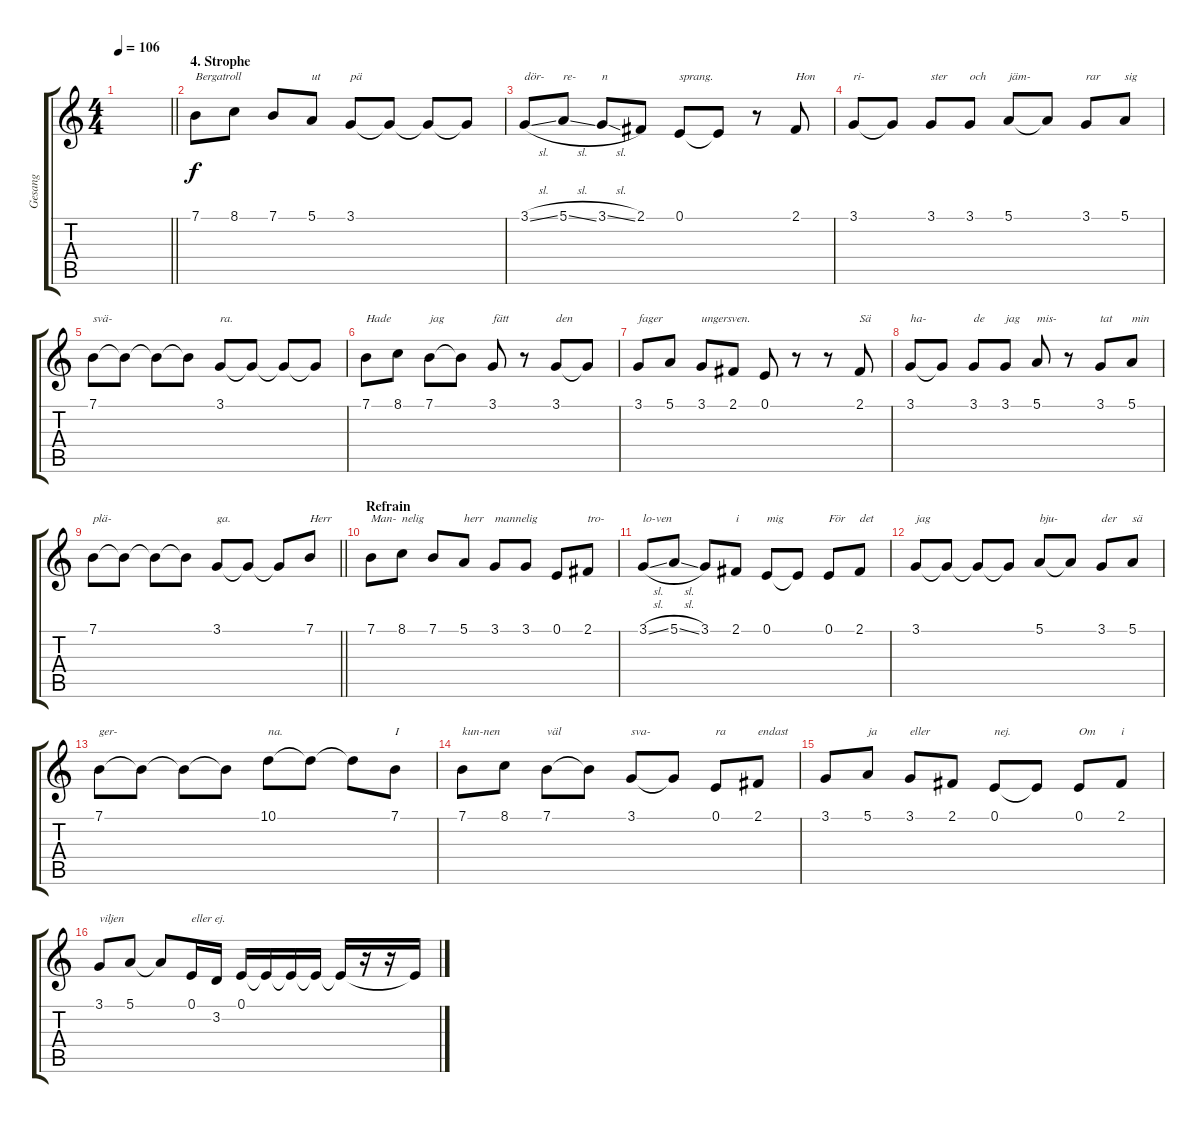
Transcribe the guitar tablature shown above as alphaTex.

\track ("Gesang" "Gesang") {instrument lead5charang}
\staff {score tabs}
\tuning (E4 B3 G3 D3 A2 E2) {hide}
\ts (4 4)
\tempo 106
\clef g2
\barLineRight lightlight
\ks c
|
\section ("" "4. Strophe")
7.1.8{txt "Bergatroll"} 8.1.8 7.1.8 5.1.8{txt "ut"} 3.1.8{txt "pä"} 3.1{t}.8 3.1{t}.8 3.1{t}.8 |
3.1{sl}.8{txt "dör-"} 5.1{sl}.8{txt "re-"} 3.1{sl}.8{txt "n"} 2.1.8 0.1.8{txt "sprang."} 0.1{t}.8 r.8 2.1.8{txt "Hon"} |
3.1.8{txt "ri-"} 3.1{t}.8 3.1.8{txt "ster"} 3.1.8{txt "och"} 5.1.8{txt "jäm-"} 5.1{t}.8 3.1.8{txt "rar"} 5.1.8{txt "sig"} |
7.1.8{txt "svä-"} 7.1{t}.8 7.1{t}.8 7.1{t}.8 3.1.8{txt "ra."} 3.1{t}.8 3.1{t}.8 3.1{t}.8 |
7.1.8{txt "Hade"} 8.1.8 7.1.8{txt "jag"} 7.1{t}.8 3.1.8{txt "fätt"} r.8 3.1.8{txt "den"} 3.1{t}.8 |
3.1.8{txt "fager"} 5.1.8 3.1.8{txt "ungersven."} 2.1.8 0.1.8 r.8 r.8 2.1.8{txt "Sä"} |
3.1.8{txt "ha-"} 3.1{t}.8 3.1.8{txt "de"} 3.1.8{txt "jag"} 5.1.8{txt "mis-"} r.8 3.1.8{txt "tat"} 5.1.8{txt "min"} |
\barLineRight lightlight
7.1.8{txt "plä-"} 7.1{t}.8 7.1{t}.8 7.1{t}.8 3.1.8{txt "ga."} 3.1{t}.8 3.1{t}.8 7.1.8{txt "Herr"} |
\section ("" "Refrain")
7.1.8{txt "Man-"} 8.1.8{txt "nelig"} 7.1.8 5.1.8{txt "herr"} 3.1.8{txt "mannelig"} 3.1.8 0.1.8 2.1.8{txt "tro-"} |
3.1{sl}.8{txt "lo-ven"} 5.1{sl}.8 3.1.8 2.1.8{txt "i"} 0.1.8{txt "mig"} 0.1{t}.8 0.1.8{txt "För"} 2.1.8{txt "det"} |
3.1.8{txt "jag"} 3.1{t}.8 3.1{t}.8 3.1{t}.8 5.1.8{txt "bju-"} 5.1{t}.8 3.1.8{txt "der"} 5.1.8{txt "sä"} |
7.1.8{txt "ger-"} 7.1{t}.8 7.1{t}.8 7.1{t}.8 10.1.8{txt "na."} 10.1{t}.8 10.1{t}.8 7.1.8{txt "I "} |
7.1.8{txt "kun-nen"} 8.1.8 7.1.8{txt "väl"} 7.1{t}.8 3.1.8{txt "sva-"} 3.1{t}.8 0.1.8{txt "ra"} 2.1.8{txt "endast"} |
3.1.8 5.1.8{txt "ja"} 3.1.8{txt "eller"} 2.1.8 0.1.8{txt "nej."} 0.1{t}.8 0.1.8{txt "Om"} 2.1.8{txt "i"} |
3.1.8{txt "viljen"} 5.1.8 5.1{t}.8 0.1.16{txt "eller ej."} 3.2.16 0.1.16 0.1{t}.16 0.1{t}.16 0.1{t}.16 0.1{t}.16 r.16 r.16 0.1{t}.16
